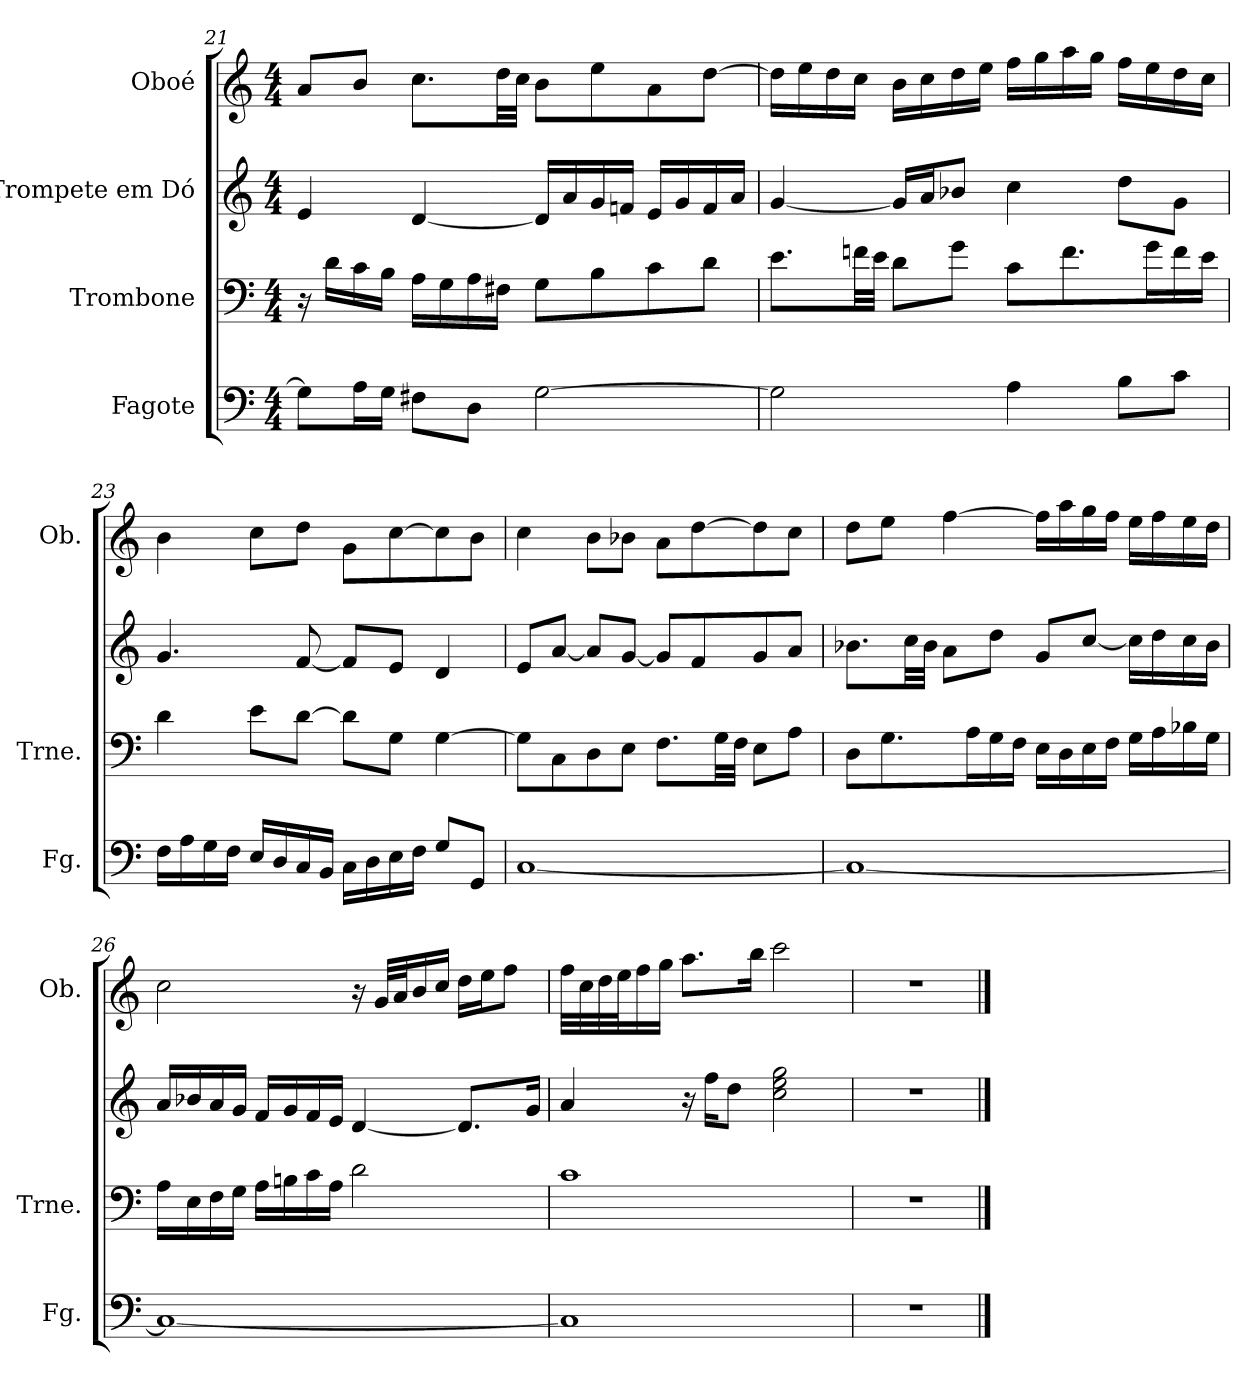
**kern	**kern	**kern	**kern
*part4	*part3	*part2	*part1
*staff4	*staff3	*staff2	*staff1
*I"Fagote	*I"Trombone	*I"Trompete em Dó	*I"Oboé
*I'Fg.	*I'Trne.	*	*I'Ob.
!!LO:LB:g=z
*clefF4	*clefF4	*clefG2	*clefG2
*k[]	*k[]	*k[]	*k[]
*C:	*C:	*C:	*C:
*M4/4	*M4/4	*M4/4	*M4/4
=21	=21	=21	=21
8Gi\L]	16r	4ei/	8ai/L
.	16di\LL	.	.
16Ai\L	16ci\	.	8bi/J
16Gi\JJ	16Bi\JJ	.	.
8F#Xi\L	16Ai\LL	[<4di/	8.cci\L
.	16Gi\	.	.
8Di\J	16Ai\	.	.
.	16F#Xi\JJ	.	32ddi\LL
.	.	.	32cci\JJJ
[>2Gi\	8Gi\L	16di/LL]	8bi\L
.	.	16ai/	.
.	8Bi\	16gi/	8eei\
.	.	16fni/JJ	.
.	8ci\	16ei/LL	8ai\
.	.	16gi/	.
.	8di\J	16fi/	[>8ddi\J
.	.	16ai/JJ	.
=22	=22	=22	=22
2Gi\]	8.ei\L	[<4gi/	16ddi\LL]
.	.	.	16eei\
.	.	.	16ddi\
.	32fni\LL	.	16cci\JJ
.	32ei\JJJ	.	.
.	8di\L	16gi/LL]	16bi\LL
.	.	16ai/J	16cci\
.	8gi\J	8b-Xi/J	16ddi\
.	.	.	16eei\JJ
4Ai\	8ci\L	4cci\	16ffi\LL
.	.	.	16ggi\
.	8.fi\	.	16aai\
.	.	.	16ggi\JJ
8Bi\L	.	8ddi\L	16ffi\LL
.	16gi\L	.	16eei\
8ci\J	16fi\	8gi\J	16ddi\
.	16ei\JJ	.	16cci\JJ
!!LO:PB:g=z
=23	=23	=23	=23
16Fi\LL	4di\	4.gi/	4bi\
16Ai\	.	.	.
16Gi\	.	.	.
16Fi\JJ	.	.	.
16Ei/LL	8ei\L	.	8cci\L
16Di/	.	.	.
16Ci/	[>8di\J	[<8fi/	8ddi\J
16BBi/JJ	.	.	.
16Ci\LL	8di\L]	8fi/L]	8gi\L
16Di\	.	.	.
16Ei\	8Gi\J	8ei/J	[>8cci\
16Fi\JJ	.	.	.
8Gi/L	[>4Gi\	4di/	8cci\]
8GGi/J	.	.	8bi\J
=24	=24	=24	=24
[<1Ci	8Gi\L]	8ei/L	4cci\
.	8Ci\	[<8ai/J	.
.	8Di\	8ai/L]	8bi\L
.	8Ei\J	[<8gi/J	8b-Xi\J
.	8.Fi\L	8gi/L]	8ai\L
.	.	8fi/	[>8ddi\
.	32Gi\LL	.	.
.	32Fi\JJJ	.	.
.	8Ei\L	8gi/	8ddi\]
.	8Ai\J	8ai/J	8cci\J
=25	=25	=25	=25
1Ci_<	8Di\L	8.b-Xi\L	8ddi\L
.	8.Gi\	.	8eei\J
.	.	32cci\LL	.
.	.	32b-i\JJJ	.
.	.	8ai\L	[>4ffi\
.	16Ai\L	.	.
.	16Gi\	8ddi\J	.
.	16Fi\JJ	.	.
.	16Ei\LL	8gi/L	16ffi\LL]
.	16Di\	.	16aai\
.	16Ei\	[<8cci/J	16ggi\
.	16Fi\JJ	.	16ffi\JJ
.	16Gi\LL	16cci\LL]	16eei\LL
.	16Ai\	16ddi\	16ffi\
.	16B-Xi\	16cci\	16eei\
.	16Gi\JJ	16b-i\JJ	16ddi\JJ
!!LO:LB:g=z
=26	=26	=26	=26
1Ci_<	16Ai\LL	16ai/LL	2cci\
.	16Ei\	16b-Xi/	.
.	16Fi\	16ai/	.
.	16Gi\JJ	16gi/JJ	.
.	16Ai\LL	16fi/LL	.
.	16Bni\	16gi/	.
.	16ci\	16fi/	.
.	16Ai\JJ	16ei/JJ	.
.	2di\	[<4di/	16r
.	.	.	32gi/LLL
.	.	.	32ai/J
.	.	.	16bi/
.	.	.	16cci/JJ
*	*	*	*MM62
.	.	8.di/L]	16ddi\LL
.	.	.	16eei\J
.	.	.	8ffi\J
.	.	16gi/Jk	.
=27	=27	=27	=27
1Ci]	1ci	4ai/	32ffi\LLL
.	.	.	32cci\
.	.	.	32ddi\
.	.	.	32eei\J
.	.	.	16ffi\
.	.	.	16ggi\JJ
.	.	16r	8.aai\L
.	.	16ffi\KL	.
.	.	8ddi\J	.
.	.	.	16bbi\Jk
.	.	2cci\ 2eei 2ggi	2ccci\
=28	=28	=28	=28
1r	1r	1r	1r
==	==	==	==
*-	*-	*-	*-
